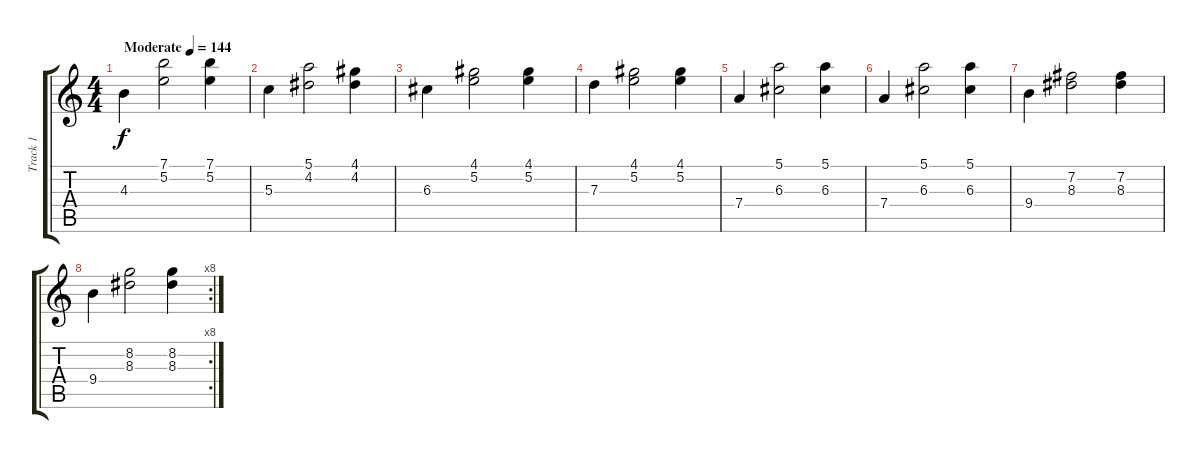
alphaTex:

\track ("Track 1" "Track 1") {instrument acousticguitarsteel}
\staff {score tabs}
\tuning (E4 B3 G3 D3 A2 E2) {hide}
\ts (4 4)
\tempo (144 "Moderate")
\clef g2
\ks c
4.3.4{dy f instrument acousticguitarsteel} (7.1 5.2).2 (7.1 5.2).4 |
5.3.4 (5.1 4.2).2 (4.1 4.2).4 |
6.3.4 (4.1 5.2).2 (4.1 5.2).4 |
7.3.4 (4.1 5.2).2 (4.1 5.2).4 |
7.4.4 (5.1 6.3).2 (5.1 6.3).4 |
7.4.4 (5.1 6.3).2 (5.1 6.3).4 |
9.4.4 (7.2 8.3).2 (7.2 8.3).4 |
\rc 8
9.4.4 (8.2 8.3).2 (8.2 8.3).4
